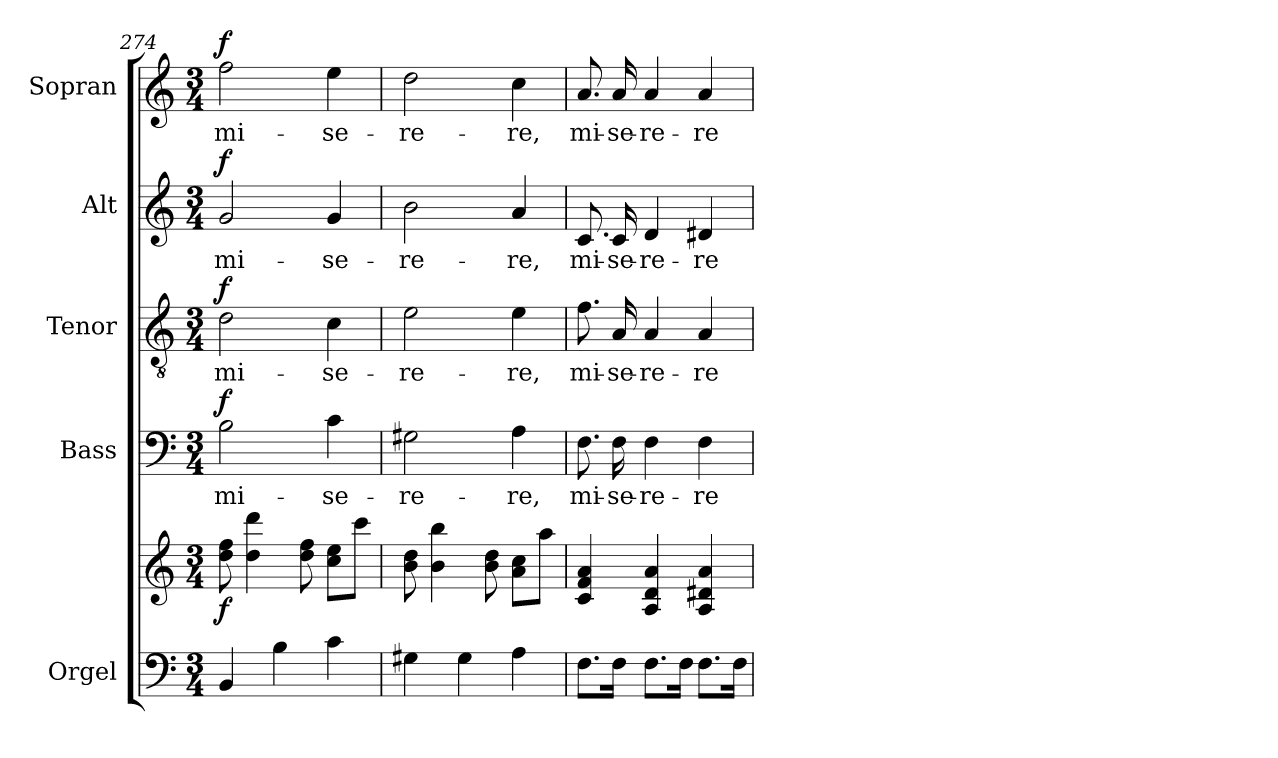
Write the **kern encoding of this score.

**kern	**kern	**dynam	**kern	**text	**dynam	**kern	**text	**dynam	**kern	**text	**dynam	**kern	**text	**dynam
*part5	*part5	*part5	*part4	*part4	*part4	*part3	*part3	*part3	*part2	*part2	*part2	*part1	*part1	*part1
*staff6	*staff5	*staff5/6	*staff4	*staff4	*staff4	*staff3	*staff3	*staff3	*staff2	*staff2	*staff2	*staff1	*staff1	*staff1
*I"Orgel	*	*	*I"Bass	*	*	*I"Tenor	*	*	*I"Alt	*	*	*I"Sopran	*	*
*I'Org.	*	*	*I'B.	*	*	*I'T.	*	*	*I'A.	*	*	*I'S.	*	*
!!LO:LB:g=z
*clefF4	*clefG2	*	*clefF4	*	*	*clefGv2	*	*	*clefG2	*	*	*clefG2	*	*
*k[]	*k[]	*	*k[]	*	*	*k[]	*	*	*k[]	*	*	*k[]	*	*
*C:	*C:	*	*C:	*	*	*C:	*	*	*C:	*	*	*C:	*	*
*M3/4	*M3/4	*	*M3/4	*	*	*M3/4	*	*	*M3/4	*	*	*M3/4	*	*
=274	=274	=274	=274	=274	=274	=274	=274	=274	=274	=274	=274	=274	=274	=274
!	!	!LO:DY:b	!	!LO:LY:b	!LO:DY:a	!	!LO:LY:b	!LO:DY:a	!	!LO:LY:b	!LO:DY:a	!	!LO:LY:b	!LO:DY:a
4BB/	8dd\ 8ff\	f	2B\	mi-	f	2d\	mi-	f	2g/	mi-	f	2ff\	mi-	f
.	4dd\ 4ddd\	.	.	.	.	.	.	.	.	.	.	.	.	.
4B\	.	.	.	.	.	.	.	.	.	.	.	.	.	.
.	8dd\ 8ff\	.	.	.	.	.	.	.	.	.	.	.	.	.
!	!	!	!	!LO:LY:b	!	!	!LO:LY:b	!	!	!LO:LY:b	!	!	!LO:LY:b	!
4c\	8cc\ 8ee\L	.	4c\	-se-	.	4c\	-se-	.	4g/	-se-	.	4ee\	-se-	.
.	8ccc\J	.	.	.	.	.	.	.	.	.	.	.	.	.
=275	=275	=275	=275	=275	=275	=275	=275	=275	=275	=275	=275	=275	=275	=275
!	!	!	!	!LO:LY:b	!	!	!LO:LY:b	!	!	!LO:LY:b	!	!	!LO:LY:b	!
4G#X\	8b\ 8dd\	.	2G#X\	-re-	.	2e\	-re-	.	2b\	-re-	.	2dd\	-re-	.
.	4b\ 4bb\	.	.	.	.	.	.	.	.	.	.	.	.	.
4G#\	.	.	.	.	.	.	.	.	.	.	.	.	.	.
.	8b\ 8dd\	.	.	.	.	.	.	.	.	.	.	.	.	.
!	!	!	!	!LO:LY:b	!	!	!LO:LY:b	!	!	!LO:LY:b	!	!	!LO:LY:b	!
4A\	8a\ 8cc\L	.	4A\	-re,	.	4e\	-re,	.	4a/	-re,	.	4cc\	-re,	.
.	8aa\J	.	.	.	.	.	.	.	.	.	.	.	.	.
=276	=276	=276	=276	=276	=276	=276	=276	=276	=276	=276	=276	=276	=276	=276
!	!	!	!	!LO:LY:b	!	!	!LO:LY:b	!	!	!LO:LY:b	!	!	!LO:LY:b	!
8.F\L	4c/ 4f/ 4a/	.	8.F\	mi-	.	8.f\	mi-	.	8.c/	mi-	.	8.a/	mi-	.
!	!	!	!	!LO:LY:b	!	!	!LO:LY:b	!	!	!LO:LY:b	!	!	!LO:LY:b	!
16F\Jk	.	.	16F\	-se-	.	16A/	-se-	.	16c/	-se-	.	16a/	-se-	.
!	!	!	!	!LO:LY:b	!	!	!LO:LY:b	!	!	!LO:LY:b	!	!	!LO:LY:b	!
8.F\L	4A/ 4d/ 4a/	.	4F\	-re-	.	4A/	-re-	.	4d/	-re-	.	4a/	-re-	.
16F\Jk	.	.	.	.	.	.	.	.	.	.	.	.	.	.
!	!	!	!	!LO:LY:b	!	!	!LO:LY:b	!	!	!LO:LY:b	!	!	!LO:LY:b	!
8.F\L	4A/ 4d#X/ 4a/	.	4F\	-re	.	4A/	-re	.	4d#X/	-re	.	4a/	-re	.
16F\Jk	.	.	.	.	.	.	.	.	.	.	.	.	.	.
=	=	=	=	=	=	=	=	=	=	=	=	=	=	=
*-	*-	*-	*-	*-	*-	*-	*-	*-	*-	*-	*-	*-	*-	*-
